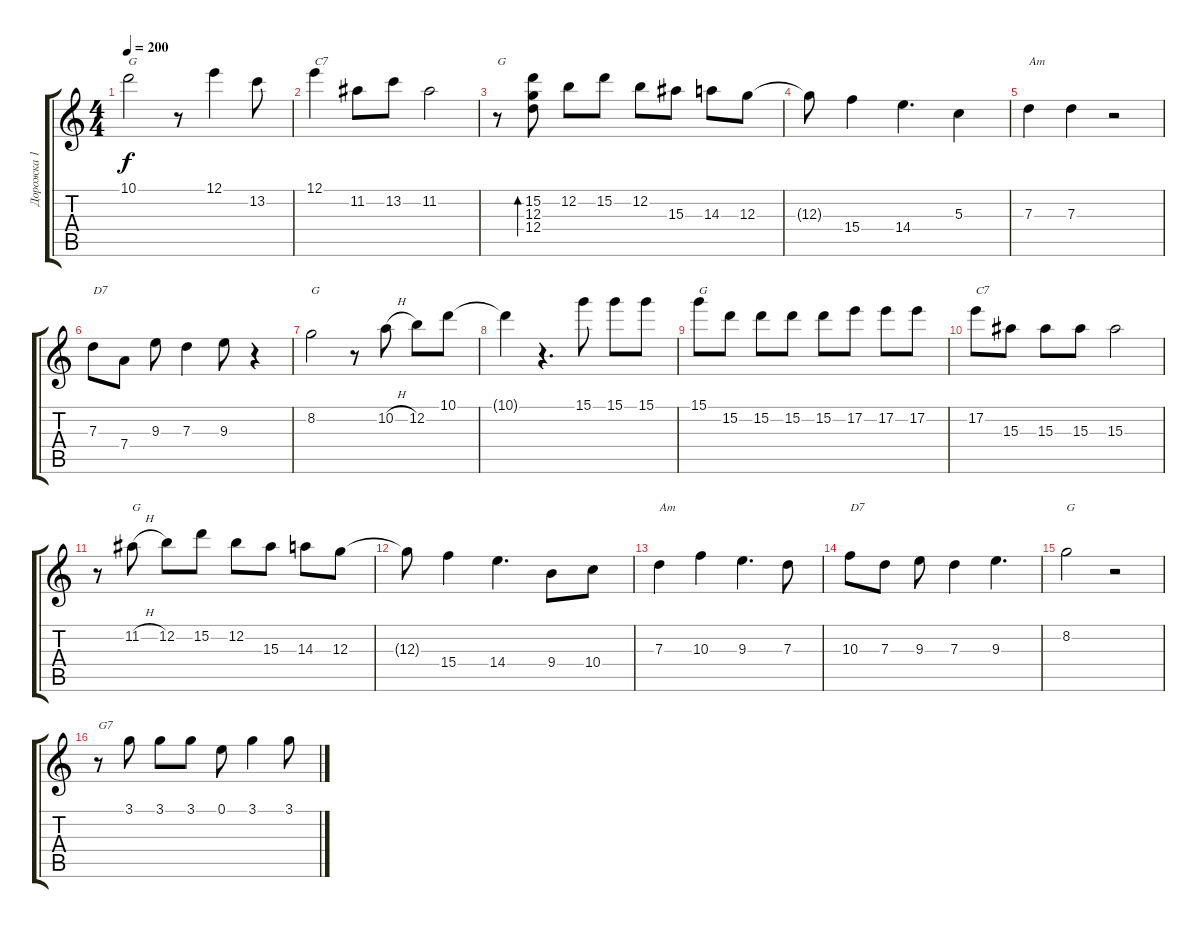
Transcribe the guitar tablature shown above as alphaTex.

\track ("Дорожка 1" "Дорожка 1") {instrument acousticguitarsteel}
\staff {score tabs}
\tuning (E4 B3 G3 D3 A2 E2) {hide}
\ts (4 4)
\tempo 200
\clef g2
\ks c
10.1.2{txt "G" dy f} r.8 12.1.4 13.2.8 |
12.1.4{txt "C7"} 11.2.8 13.2.8 11.2.2 |
r.8{txt "G"} (15.2 12.3 12.4).8{bd 480} 12.2.8 15.2.8 12.2.8 15.3.8 14.3.8 12.3.8 |
12.3{t}.8 15.4.4 14.4.4{d} 5.3.4 |
7.3.4{txt "Am"} 7.3.4 r.2 |
7.3.8{txt "D7"} 7.4.8 9.3.8 7.3.4 9.3.8 r.4 |
8.2.2{txt "G"} r.8 10.2{h}.8 12.2.8 10.1.8 |
10.1{t}.4 r.4{d} 15.1.8 15.1.8 15.1.8 |
15.1.8{txt "G"} 15.2.8 15.2.8 15.2.8 15.2.8 17.2.8 17.2.8 17.2.8 |
17.2.8{txt "C7"} 15.3.8 15.3.8 15.3.8 15.3.2 |
r.8 11.2{h}.8{txt "G"} 12.2.8 15.2.8 12.2.8 15.3.8 14.3.8 12.3.8 |
12.3{t}.8 15.4.4 14.4.4{d} 9.4.8 10.4.8 |
7.3.4{txt "Am"} 10.3.4 9.3.4{d} 7.3.8 |
10.3.8{txt "D7"} 7.3.8 9.3.8 7.3.4 9.3.4{d} |
8.2.2{txt "G"} r.2 |
r.8{txt "G7"} 3.1.8 3.1.8 3.1.8 0.1.8 3.1.4 3.1.8
